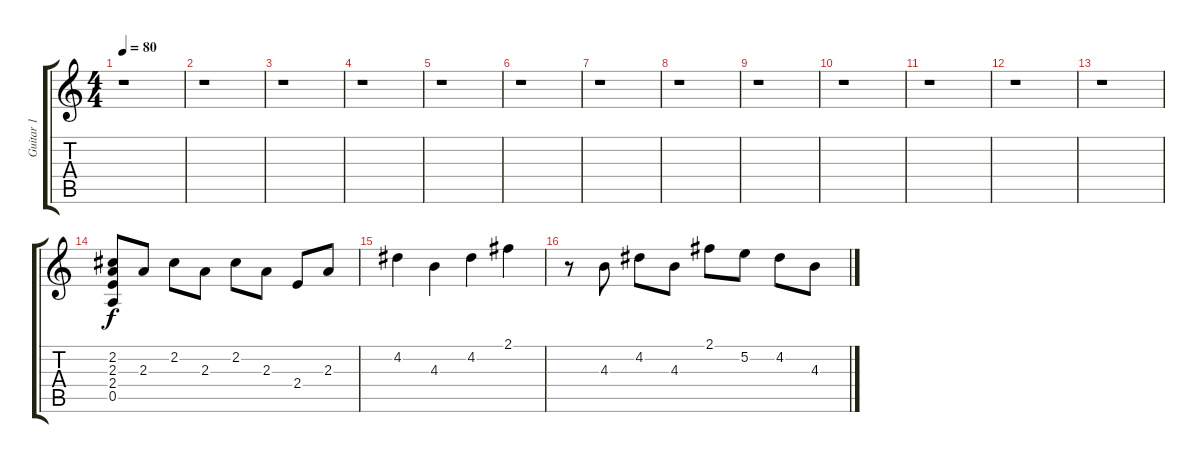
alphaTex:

\track ("Guitar 1" "Guitar 1") {instrument acousticguitarnylon}
\staff {score tabs}
\tuning (E4 B3 G3 D3 A2 E2) {hide}
\ts (4 4)
\tempo 80
\clef g2
\ks c
r.1{dy f} |
r.1 |
r.1 |
r.1 |
r.1 |
r.1 |
r.1 |
r.1 |
r.1 |
r.1 |
r.1 |
r.1 |
r.1 |
(2.2 2.3 2.4 0.5).8 2.3.8 2.2.8 2.3.8 2.2.8 2.3.8 2.4.8 2.3.8 |
4.2.4 4.3.4 4.2.4 2.1.4 |
r.8 4.3.8 4.2.8 4.3.8 2.1.8 5.2.8 4.2.8 4.3.8
